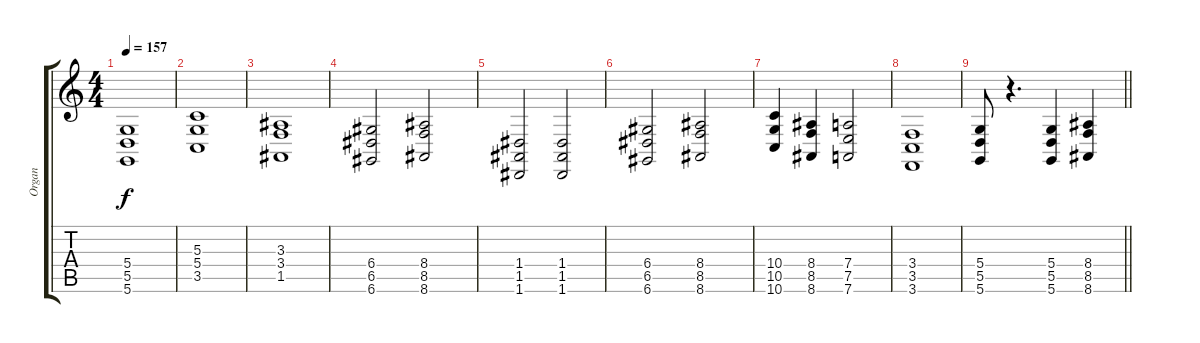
\track ("Organ" "Organ") {instrument drawbarorgan}
\staff {score tabs}
\tuning (E4 B3 G3 D3 A2 D2) {hide}
\ts (4 4)
\tempo 157
\clef g2
\ks c
(5.4 5.5 5.6).1{dy f} |
(5.3 5.4 3.5).1 |
(3.3 3.4 1.5).1 |
(6.4 6.5 6.6).2 (8.4 8.5 8.6).2 |
(1.4 1.5 1.6).2 (1.4 1.5 1.6).2 |
(6.4 6.5 6.6).2 (8.4 8.5 8.6).2 |
(10.4 10.5 10.6).4 (8.4 8.5 8.6).4 (7.4 7.5 7.6).2 |
(3.4 3.5 3.6).1 |
\barLineRight lightlight
(5.4 5.5 5.6).8 r.4{d} (5.4 5.5 5.6).4 (8.4 8.5 8.6).4
